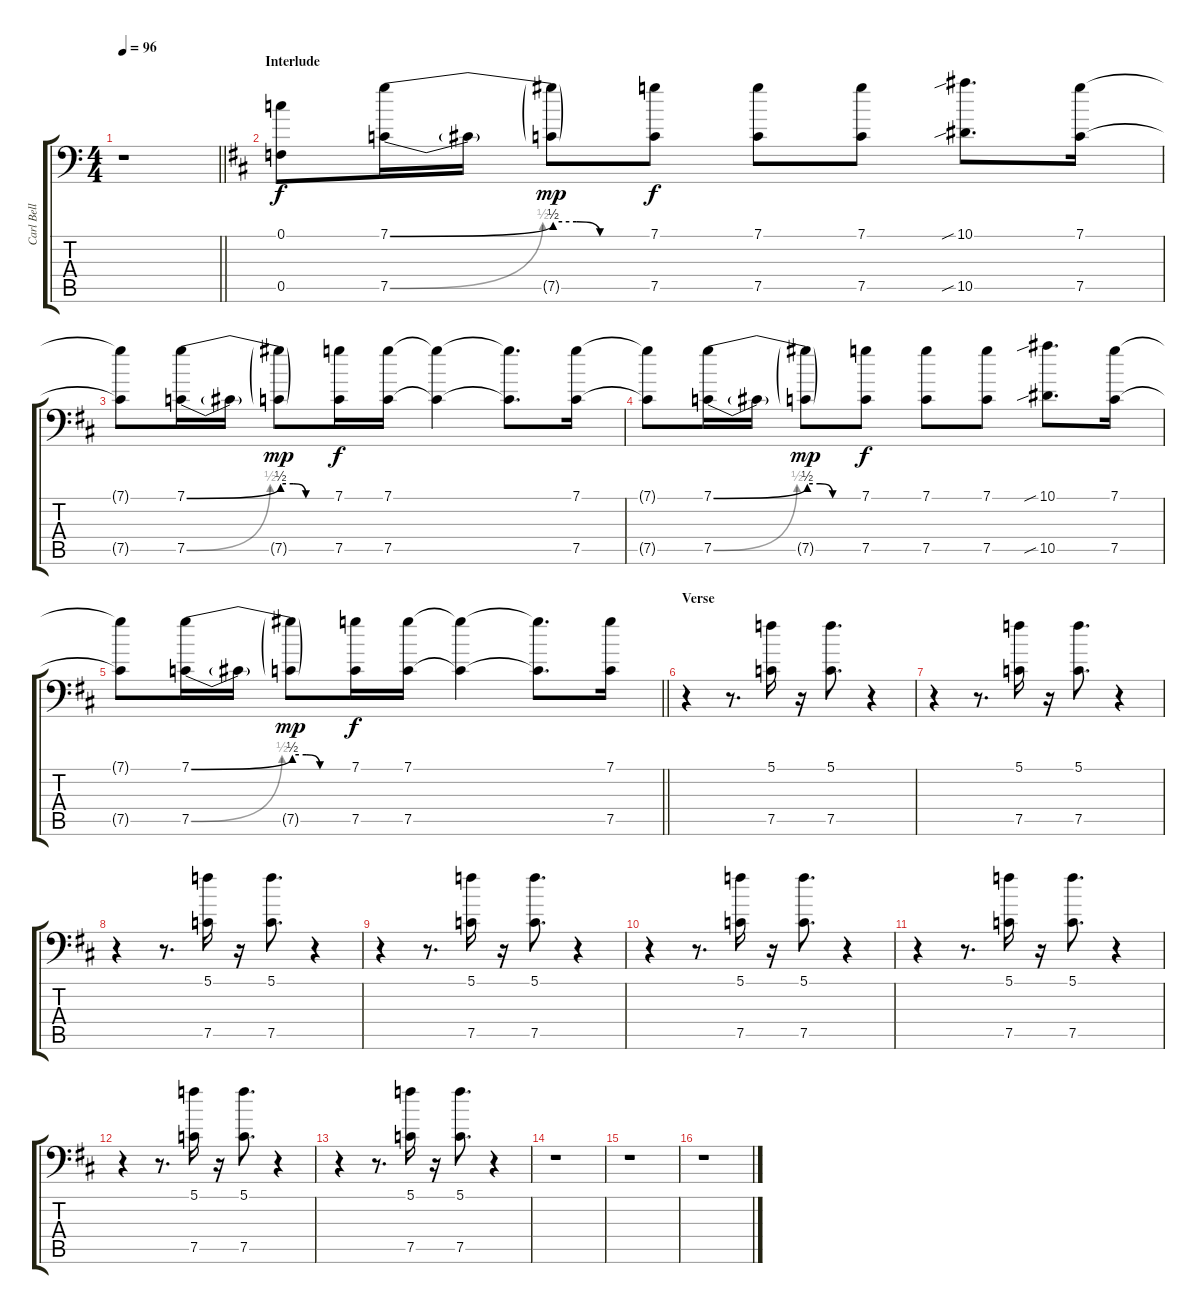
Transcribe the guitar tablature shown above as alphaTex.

\track ("Carl Bell (Lead Guitar)" "Carl Bell ") {instrument overdrivenguitar}
\staff {score tabs}
\tuning (C4 G3 Eb3 Bb2 F2 Bb1) {hide}
\ts (4 4)
\tempo 96
\clef f4
\barLineRight lightlight
\ks c
r.1{dy f} |
\section ("" "Interlude")
\ks d
(0.1 0.5).8 (7.1{be (bend 0 0 60 2)} 7.5{be (bend 0 0 60 2)}).16 7.5{t}.16 (7.1{be (custom 0 2 15 2 30 0 60 0) t} 7.5{g}).8{dy mp} (7.1 7.5).8{dy f} (7.1 7.5).8 (7.1 7.5).8 (10.1{sib} 10.5{sib}).8{d} (7.1 7.5).16 |
(7.1{t} 7.5{t}).8 (7.1{be (bend 0 0 60 2)} 7.5{be (bend 0 0 60 2)}).16 7.5{t}.16 (7.1{be (custom 0 2 15 2 30 0 60 0) t} 7.5{g}).8{dy mp} (7.1 7.5).16{dy f} (7.1 7.5).16 (7.1{t} 7.5{t}).4 (7.1{t} 7.5{t}).8{d} (7.1 7.5).16 |
(7.1{t} 7.5{t}).8 (7.1{be (bend 0 0 60 2)} 7.5{be (bend 0 0 60 2)}).16 7.5{t}.16 (7.1{be (custom 0 2 15 2 30 0 60 0) t} 7.5{g}).8{dy mp} (7.1 7.5).8{dy f} (7.1 7.5).8 (7.1 7.5).8 (10.1{sib} 10.5{sib}).8{d} (7.1 7.5).16 |
\barLineRight lightlight
(7.1{t} 7.5{t}).8 (7.1{be (bend 0 0 60 2)} 7.5{be (bend 0 0 60 2)}).16 7.5{t}.16 (7.1{be (custom 0 2 15 2 30 0 60 0) t} 7.5{g}).8{dy mp} (7.1 7.5).16{dy f} (7.1 7.5).16 (7.1{t} 7.5{t}).4 (7.1{t} 7.5{t}).8{d} (7.1 7.5).16 |
\section ("" "Verse")
r.4 r.8{d} (5.1 7.5).16 r.16 (5.1 7.5).8{d} r.4 |
r.4 r.8{d} (5.1 7.5).16 r.16 (5.1 7.5).8{d} r.4 |
r.4 r.8{d} (5.1 7.5).16 r.16 (5.1 7.5).8{d} r.4 |
r.4 r.8{d} (5.1 7.5).16 r.16 (5.1 7.5).8{d} r.4 |
r.4 r.8{d} (5.1 7.5).16 r.16 (5.1 7.5).8{d} r.4 |
r.4 r.8{d} (5.1 7.5).16 r.16 (5.1 7.5).8{d} r.4 |
r.4 r.8{d} (5.1 7.5).16 r.16 (5.1 7.5).8{d} r.4 |
r.4 r.8{d} (5.1 7.5).16 r.16 (5.1 7.5).8{d} r.4 |
r.1 |
r.1 |
r.1
